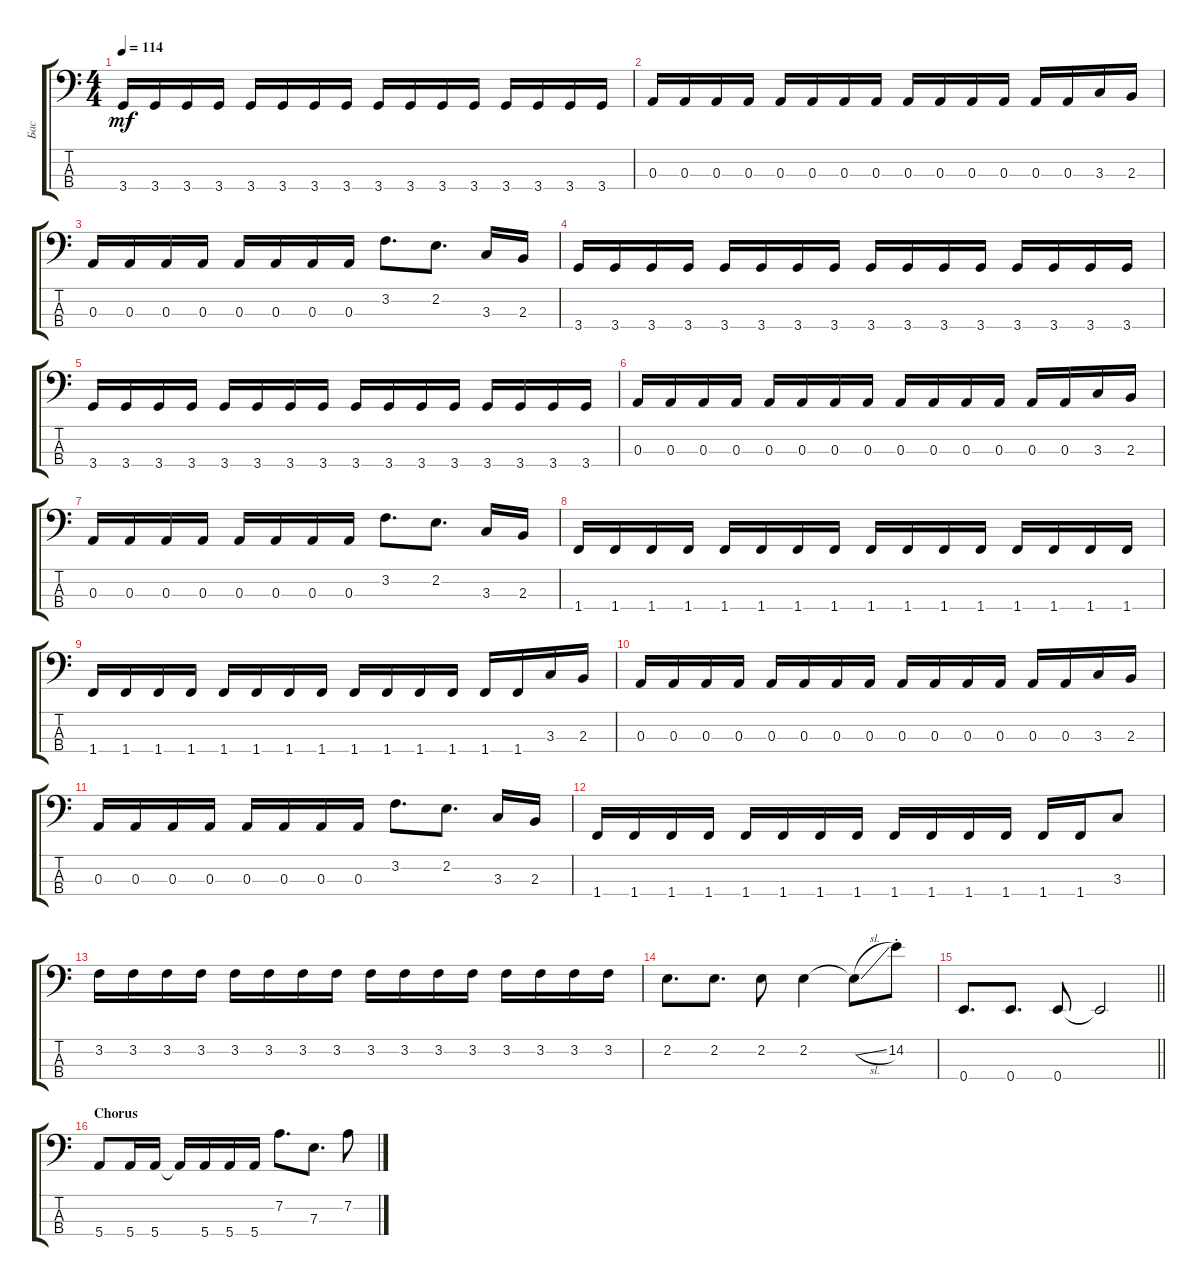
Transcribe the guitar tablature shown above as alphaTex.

\track ("Бас" "Бас") {instrument electricbassfinger bank 7}
\staff {score tabs}
\tuning (G2 D2 A1 E1) {hide}
\ts (4 4)
\tempo 114
\clef f4
\ks aminor
3.4.16{dy mf} 3.4.16 3.4.16 3.4.16 3.4.16 3.4.16 3.4.16 3.4.16 3.4.16 3.4.16 3.4.16 3.4.16 3.4.16 3.4.16 3.4.16 3.4.16 |
0.3.16 0.3.16 0.3.16 0.3.16 0.3.16 0.3.16 0.3.16 0.3.16 0.3.16 0.3.16 0.3.16 0.3.16 0.3.16 0.3.16 3.3.16 2.3.16 |
0.3.16 0.3.16 0.3.16 0.3.16 0.3.16 0.3.16 0.3.16 0.3.16 3.2.8{d} 2.2.8{d} 3.3.16 2.3.16 |
3.4.16 3.4.16 3.4.16 3.4.16 3.4.16 3.4.16 3.4.16 3.4.16 3.4.16 3.4.16 3.4.16 3.4.16 3.4.16 3.4.16 3.4.16 3.4.16 |
3.4.16 3.4.16 3.4.16 3.4.16 3.4.16 3.4.16 3.4.16 3.4.16 3.4.16 3.4.16 3.4.16 3.4.16 3.4.16 3.4.16 3.4.16 3.4.16 |
0.3.16 0.3.16 0.3.16 0.3.16 0.3.16 0.3.16 0.3.16 0.3.16 0.3.16 0.3.16 0.3.16 0.3.16 0.3.16 0.3.16 3.3.16 2.3.16 |
0.3.16 0.3.16 0.3.16 0.3.16 0.3.16 0.3.16 0.3.16 0.3.16 3.2.8{d} 2.2.8{d} 3.3.16 2.3.16 |
1.4.16 1.4.16 1.4.16 1.4.16 1.4.16 1.4.16 1.4.16 1.4.16 1.4.16 1.4.16 1.4.16 1.4.16 1.4.16 1.4.16 1.4.16 1.4.16 |
1.4.16 1.4.16 1.4.16 1.4.16 1.4.16 1.4.16 1.4.16 1.4.16 1.4.16 1.4.16 1.4.16 1.4.16 1.4.16 1.4.16 3.3.16 2.3.16 |
0.3.16 0.3.16 0.3.16 0.3.16 0.3.16 0.3.16 0.3.16 0.3.16 0.3.16 0.3.16 0.3.16 0.3.16 0.3.16 0.3.16 3.3.16 2.3.16 |
0.3.16 0.3.16 0.3.16 0.3.16 0.3.16 0.3.16 0.3.16 0.3.16 3.2.8{d} 2.2.8{d} 3.3.16 2.3.16 |
1.4.16 1.4.16 1.4.16 1.4.16 1.4.16 1.4.16 1.4.16 1.4.16 1.4.16 1.4.16 1.4.16 1.4.16 1.4.16 1.4.16 3.3.8 |
3.2.16 3.2.16 3.2.16 3.2.16 3.2.16 3.2.16 3.2.16 3.2.16 3.2.16 3.2.16 3.2.16 3.2.16 3.2.16 3.2.16 3.2.16 3.2.16 |
2.2.8{d} 2.2.8{d} 2.2.8 2.2.4 2.2{sl t}.8 14.2{st}.8 |
\barLineRight lightlight
0.4.8{d} 0.4.8{d} 0.4.8 0.4{t}.2 |
\section ("" "Chorus")
5.4.8 5.4.16 5.4.16 5.4{t}.16 5.4.16 5.4.16 5.4.16 7.2.8{d} 7.3.8{d} 7.2.8
